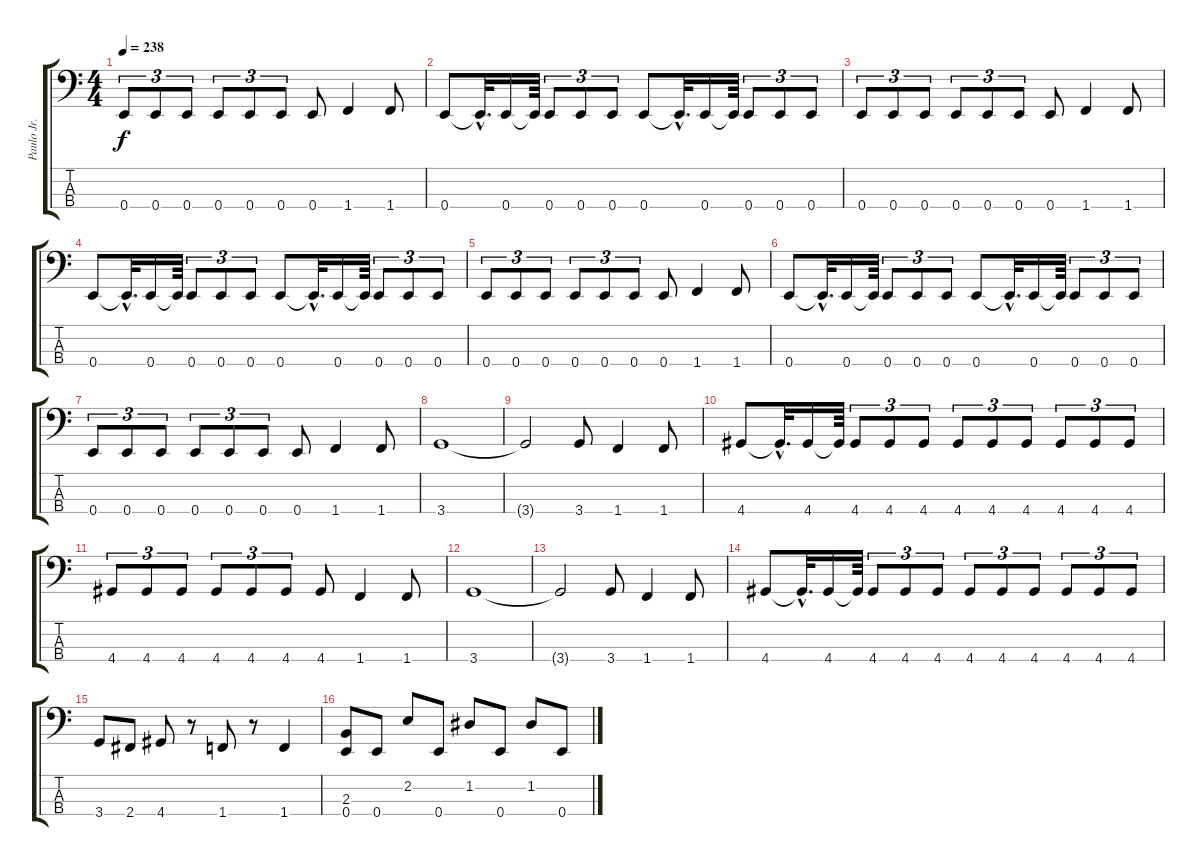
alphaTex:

\track ("Paulo Jr." "Paulo Jr.") {instrument electricbasspick}
\staff {score tabs}
\tuning (G2 D2 A1 E1) {hide}
\ts (4 4)
\tempo 238
\clef f4
\ks c
0.4.8{tu (3 2) dy f} 0.4.8{tu (3 2)} 0.4.8{tu (3 2)} 0.4.8{tu (3 2)} 0.4.8{tu (3 2)} 0.4.8{tu (3 2)} 0.4.8 1.4.4 1.4.8 |
0.4.8 0.4{hac t}.32{d} 0.4.16 0.4{t}.64 0.4.8{tu (3 2)} 0.4.8{tu (3 2)} 0.4.8{tu (3 2)} 0.4.8 0.4{hac t}.32{d} 0.4.16 0.4{t}.64 0.4.8{tu (3 2)} 0.4.8{tu (3 2)} 0.4.8{tu (3 2)} |
0.4.8{tu (3 2)} 0.4.8{tu (3 2)} 0.4.8{tu (3 2)} 0.4.8{tu (3 2)} 0.4.8{tu (3 2)} 0.4.8{tu (3 2)} 0.4.8 1.4.4 1.4.8 |
0.4.8 0.4{hac t}.32{d} 0.4.16 0.4{t}.64 0.4.8{tu (3 2)} 0.4.8{tu (3 2)} 0.4.8{tu (3 2)} 0.4.8 0.4{hac t}.32{d} 0.4.16 0.4{t}.64 0.4.8{tu (3 2)} 0.4.8{tu (3 2)} 0.4.8{tu (3 2)} |
0.4.8{tu (3 2)} 0.4.8{tu (3 2)} 0.4.8{tu (3 2)} 0.4.8{tu (3 2)} 0.4.8{tu (3 2)} 0.4.8{tu (3 2)} 0.4.8 1.4.4 1.4.8 |
0.4.8 0.4{hac t}.32{d} 0.4.16 0.4{t}.64 0.4.8{tu (3 2)} 0.4.8{tu (3 2)} 0.4.8{tu (3 2)} 0.4.8 0.4{hac t}.32{d} 0.4.16 0.4{t}.64 0.4.8{tu (3 2)} 0.4.8{tu (3 2)} 0.4.8{tu (3 2)} |
0.4.8{tu (3 2)} 0.4.8{tu (3 2)} 0.4.8{tu (3 2)} 0.4.8{tu (3 2)} 0.4.8{tu (3 2)} 0.4.8{tu (3 2)} 0.4.8 1.4.4 1.4.8 |
3.4.1 |
3.4{t}.2 3.4.8 1.4.4 1.4.8 |
4.4.8 4.4{hac t}.32{d} 4.4.16 4.4{t}.64 4.4.8{tu (3 2)} 4.4.8{tu (3 2)} 4.4.8{tu (3 2)} 4.4.8{tu (3 2)} 4.4.8{tu (3 2)} 4.4.8{tu (3 2)} 4.4.8{tu (3 2)} 4.4.8{tu (3 2)} 4.4.8{tu (3 2)} |
4.4.8{tu (3 2)} 4.4.8{tu (3 2)} 4.4.8{tu (3 2)} 4.4.8{tu (3 2)} 4.4.8{tu (3 2)} 4.4.8{tu (3 2)} 4.4.8 1.4.4 1.4.8 |
3.4.1 |
3.4{t}.2 3.4.8 1.4.4 1.4.8 |
4.4.8 4.4{hac t}.32{d} 4.4.16 4.4{t}.64 4.4.8{tu (3 2)} 4.4.8{tu (3 2)} 4.4.8{tu (3 2)} 4.4.8{tu (3 2)} 4.4.8{tu (3 2)} 4.4.8{tu (3 2)} 4.4.8{tu (3 2)} 4.4.8{tu (3 2)} 4.4.8{tu (3 2)} |
3.4.8 2.4.8 4.4.8 r.8 1.4.8 r.8 1.4.4 |
(2.3 0.4).8 0.4.8 2.2.8 0.4.8 1.2.8 0.4.8 1.2.8 0.4.8
